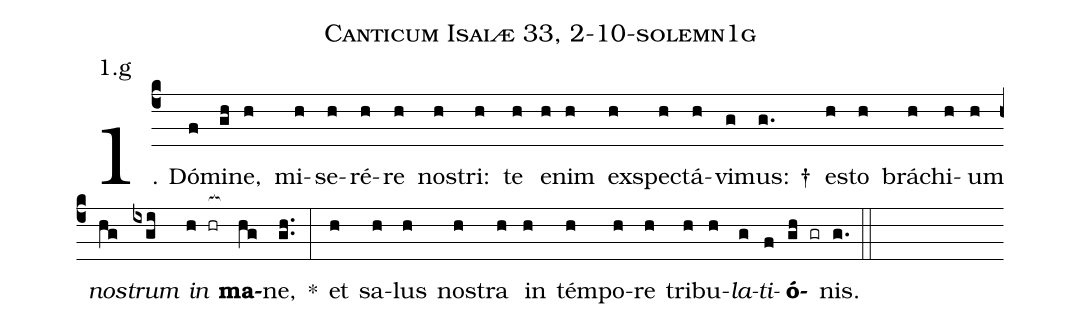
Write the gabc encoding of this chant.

name: Canticum Isaiæ 33, 2-10-solemn1g;
annotation: 1.g;
%%
(c4)1. Dó(f)mi(gh)ne,(h) mi(h)se(h)ré(h)re(h) nos(h)tri:(h) te(h) e(h)nim(h) ex(h)spec(h)tá(h)vi(g)mus: †(g.) es(h)to(h) brá(h)chi(h)um(h) <i>nos</i>(hg)<i>trum</i>(ixgi) <i>in</i>(h hr[ocb:1{]) <b>ma</b>(hg[ocb:0}])ne,(gh..) *(:) et(h) sa(h)lus(h) nos(h)tra(h) in(h) tém(h)po(h)re(h) tri(h)bu(h)<i>la</i>(g)<i>ti</i>(f)<b>ó</b>(gh gr)nis.(g.) (::)
